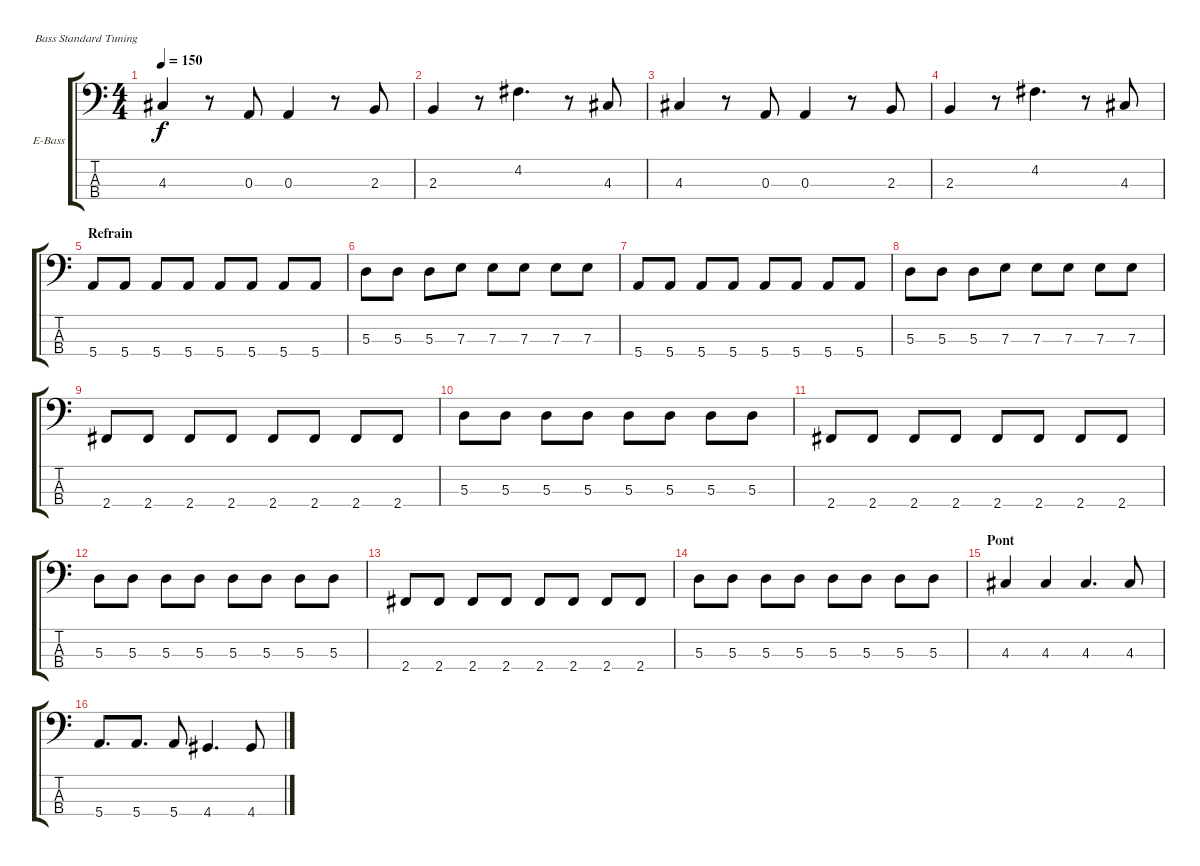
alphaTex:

\bracketExtendMode groupsimilarinstruments
\firstSystemTrackNameOrientation horizontal
\otherSystemsTrackNameOrientation horizontal
\track ("Basse" "E-Bass") {instrument electricbasspick}
\staff {score tabs}
\tuning (G2 D2 A1 E1)
\ts (4 4)
\tempo 150
\clef f4
\ks c
4.3.4{dy f} r.8 0.3.8 0.3.4 r.8 2.3.8 |
2.3.4 r.8 4.2.4{d} r.8 4.3.8 |
4.3.4 r.8 0.3.8 0.3.4 r.8 2.3.8 |
2.3.4 r.8 4.2.4{d} r.8 4.3.8 |
\section ("" "Refrain")
5.4.8 5.4.8 5.4.8 5.4.8 5.4.8 5.4.8 5.4.8 5.4.8 |
5.3.8 5.3.8 5.3.8 7.3.8 7.3.8 7.3.8 7.3.8 7.3.8 |
5.4.8 5.4.8 5.4.8 5.4.8 5.4.8 5.4.8 5.4.8 5.4.8 |
5.3.8 5.3.8 5.3.8 7.3.8 7.3.8 7.3.8 7.3.8 7.3.8 |
2.4.8 2.4.8 2.4.8 2.4.8 2.4.8 2.4.8 2.4.8 2.4.8 |
5.3.8 5.3.8 5.3.8 5.3.8 5.3.8 5.3.8 5.3.8 5.3.8 |
2.4.8 2.4.8 2.4.8 2.4.8 2.4.8 2.4.8 2.4.8 2.4.8 |
5.3.8 5.3.8 5.3.8 5.3.8 5.3.8 5.3.8 5.3.8 5.3.8 |
2.4.8 2.4.8 2.4.8 2.4.8 2.4.8 2.4.8 2.4.8 2.4.8 |
5.3.8 5.3.8 5.3.8 5.3.8 5.3.8 5.3.8 5.3.8 5.3.8 |
\section ("" "Pont")
4.3.4 4.3.4 4.3.4{d} 4.3.8 |
5.4.8{d} 5.4.8{d} 5.4.8 4.4.4{d} 4.4.8
